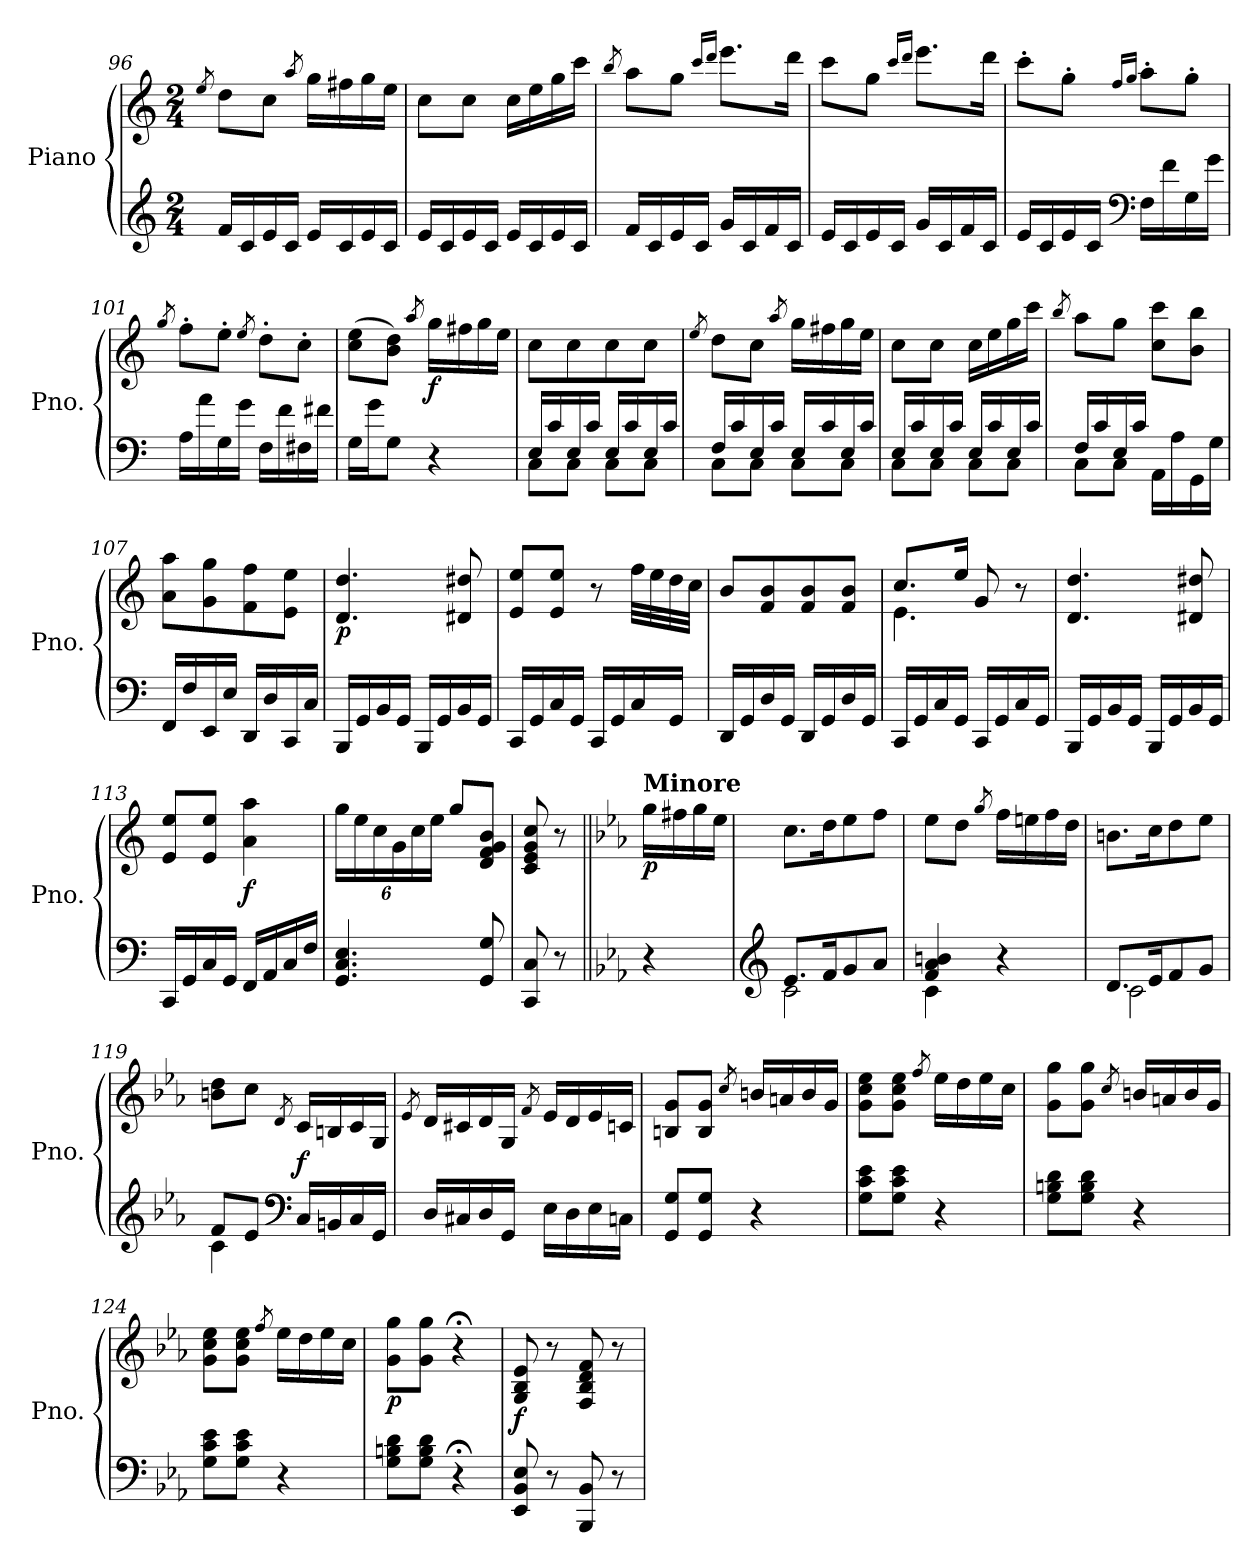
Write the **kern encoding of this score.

**kern	**kern	**dynam
*part1	*part1	*part1
*staff2	*staff1	*staff1/2
*I"Piano	*	*
*I'Pno.	*	*
*clefG2	*clefG2	*
*k[]	*k[]	*
*M2/4	*M2/4	*
=96	=96	=96
.	8qee/	.
16f/LL	8dd\L	.
16c/	.	.
16e/	8cc\J	.
16c/JJ	.	.
.	8qaa/	.
16e/LL	16gg\LL	.
16c/	16ff#X\	.
16e/	16gg\	.
16c/JJ	16ee\JJ	.
=97	=97	=97
16e/LL	8cc\L	.
16c/	.	.
16e/	8cc\J	.
16c/JJ	.	.
16e/LL	16cc\LL	.
16c/	16ee\	.
16e/	16gg\	.
16c/JJ	16ccc\JJ	.
=98	=98	=98
.	8qbb/	.
16f/LL	8aa\L	.
16c/	.	.
16e/	8gg\J	.
16c/JJ	.	.
.	16qccc/LL	.
.	16qddd/JJ	.
16g/LL	8.eee\L	.
16c/	.	.
16f/	.	.
16c/JJ	16ddd\Jk	.
!!LO:LB:g=z
=99	=99	=99
16e/LL	8ccc\L	.
16c/	.	.
16e/	8gg\J	.
16c/JJ	.	.
.	16qccc/LL	.
.	16qddd/JJ	.
16g/LL	8.eee\L	.
16c/	.	.
16f/	.	.
16c/JJ	16ddd\Jk	.
!!LO:PB:g=z
=100	=100	=100
16e/LL	8ccc'\L	.
16c/	.	.
16e/	8gg'\J	.
16c/JJ	.	.
*clefF4	*	*
.	16qff/LL	.
.	16qgg/JJ	.
16F\LL	8aa'\L	.
16f\	.	.
16G\	8gg'\J	.
16g\JJ	.	.
=101	=101	=101
.	8qgg/	.
16A\LL	8ff'\L	.
16a\	.	.
16G\	8ee'\J	.
16g\JJ	.	.
.	8qee/	.
16F\LL	8dd'\L	.
16f\	.	.
16F#X\	8cc'\J	.
16f#X\JJ	.	.
=102	=102	=102
16G\LL	(8cc\ 8ee\L	.
16g\J	.	.
8G\J	8b\ 8dd\J)	.
.	8qaa/	.
!	!	!LO:DY:b
4r	16gg\LL	f
.	16ff#X\	.
.	16gg\	.
.	16ee\JJ	.
=103	=103	=103
*^	*	*
16E/LL	8C\L	8cc\L	.
16c/	.	.	.
16E/	8C\J	8cc\	.
16c/JJ	.	.	.
16E/LL	8C\L	8cc\	.
16c/	.	.	.
16E/	8C\J	8cc\J	.
16c/JJ	.	.	.
!!LO:LB:g=z
=104	=104	=104	=104
.	.	8qee/	.
16F/LL	8C\L	8dd\L	.
16c/	.	.	.
16E/	8C\J	8cc\J	.
16c/JJ	.	.	.
.	.	8qaa/	.
16E/LL	8C\L	16gg\LL	.
16c/	.	16ff#X\	.
16E/	8C\J	16gg\	.
16c/JJ	.	16ee\JJ	.
=105	=105	=105	=105
16E/LL	8C\L	8cc\L	.
16c/	.	.	.
16E/	8C\J	8cc\J	.
16c/JJ	.	.	.
16E/LL	8C\L	16cc\LL	.
16c/	.	16ee\	.
16E/	8C\J	16gg\	.
16c/JJ	.	16ccc\JJ	.
=106	=106	=106	=106
.	.	8qbb/	.
16F/LL	8C\L	8aa\L	.
16c/	.	.	.
16E/	8C\J	8gg\J	.
16c/JJ	.	.	.
16AA\LL	4ryy	8cc\ 8ccc\L	.
16A\	.	.	.
16GG\	.	8b\ 8bb\J	.
16G\JJ	.	.	.
*v	*v	*	*
=107	=107	=107
16FF/LL	8a\ 8aa\L	.
16F/	.	.
16EE/	8g\ 8gg\	.
16E/JJ	.	.
16DD/LL	8f\ 8ff\	.
16D/	.	.
16CC/	8e\ 8ee\J	.
16C/JJ	.	.
=108	=108	=108
!	!	!LO:DY:b
16BBB/LL	4.d/ 4.dd/	p
16GG/	.	.
16BB/	.	.
16GG/JJ	.	.
16BBB/LL	.	.
16GG/	.	.
16BB/	8d#X/ 8dd#X/	.
16GG/JJ	.	.
!!LO:LB:g=z
=109	=109	=109
16CC/LL	8e/ 8ee/L	.
16GG/	.	.
16C/	8e/ 8ee/J	.
16GG/JJ	.	.
16CC/LL	8r	.
16GG/	.	.
16C/	32ff\LLL	.
.	32ee\	.
16GG/JJ	32dd\	.
.	32cc\JJJ	.
=110	=110	=110
16DD/LL	8b/L	.
16GG/	.	.
16D/	8f/ 8b/	.
16GG/JJ	.	.
16DD/LL	8f/ 8b/	.
16GG/	.	.
16D/	8f/ 8b/J	.
16GG/JJ	.	.
!!LO:LB:g=z
=111	=111	=111
*	*^	*
16CC/LL	8.cc/L	4.e\	.
16GG/	.	.	.
16C/	.	.	.
16GG/JJ	16ee/Jk	.	.
16CC/LL	8g/	.	.
16GG/	.	.	.
16C/	8r	8ryy	.
16GG/JJ	.	.	.
*	*v	*v	*
=112	=112	=112
16BBB/LL	4.d/ 4.dd/	.
16GG/	.	.
16BB/	.	.
16GG/JJ	.	.
16BBB/LL	.	.
16GG/	.	.
16BB/	8d#X/ 8dd#X/	.
16GG/JJ	.	.
=113	=113	=113
16CC/LL	8e/ 8ee/L	.
16GG/	.	.
16C/	8e/ 8ee/J	.
16GG/JJ	.	.
!	!	!LO:DY:b
16FF/LL	4a\ 4aa\	f
16AA/	.	.
16C/	.	.
16F/JJ	.	.
=114	=114	=114
*	*Xbrackettup	*
4.GG/ 4.C/ 4.E/	24gg\LL	.
.	24ee\	.
.	24cc\	.
.	24g\	.
.	24cc\	.
.	24ee\JJ	.
.	8gg/L	.
8GG/ 8G/	8d/ 8f/ 8g/ 8b/J	.
=115	=115	=115
8CC/ 8C/	8c/ 8e/ 8g/ 8cc/	.
8r	8r	.
=115X1||	=115X1||	=115X1||
*k[b-e-a-]	*k[b-e-a-]	*
*E-:	*E-:	*
!	!LO:TX:a:B:t=Minore	!
!	!	!LO:DY:b
4r	16gg\LL	p
.	16ff#X\	.
.	16gg\	.
.	16ee-\JJ	.
!!LO:LB:g=z
=116	=116	=116
*clefG2	*	*
*^	*	*
8.e-/L	2c\	8.cc\L	.
16f/K	.	16dd\K	.
8g/	.	8ee-\	.
8a-/J	.	8ff\J	.
!!LO:LB:g=z
=117	=117	=117	=117
4f/ 4a-/ 4bn/	4c\	8ee-\L	.
.	.	8dd\J	.
.	.	8qgg/	.
4r	4ryy	16ff\LL	.
.	.	16een\	.
.	.	16ff\	.
.	.	16dd\JJ	.
=118	=118	=118	=118
8.d/L	2c\	8.bn\L	.
16e-/K	.	16cc\K	.
8f/	.	8dd\	.
8g/J	.	8ee-\J	.
=119	=119	=119	=119
8f/L	4c\	8bn\ 8dd\L	.
8e-/J	.	8cc\J	.
*clefF4	*	*	*
.	.	8qd/	.
!	!	!	!LO:DY:b
16C/LL	4ryy	16c/LL	f
16BBn/	.	16Bn/	.
16C/	.	16c/	.
16GG/JJ	.	16G/JJ	.
*v	*v	*	*
=120	=120	=120
.	8qe-/	.
16D/LL	16d/LL	.
16C#X/	16c#X/	.
16D/	16d/	.
16GG/JJ	16G/JJ	.
.	8qf/	.
16E-\LL	16e-/LL	.
16D\	16d/	.
16E-\	16e-/	.
16Cn\JJ	16cn/JJ	.
=121	=121	=121
8GG/ 8G/L	8Bn/ 8g/L	.
8GG/ 8G/J	8B/ 8g/J	.
.	8qcc/	.
4r	16bn/LL	.
.	16an/	.
.	16b/	.
.	16g/JJ	.
!!LO:PB:g=z
=122	=122	=122
8G\ 8c\ 8e-\L	8g\ 8cc\ 8ee-\L	.
8G\ 8c\ 8e-\J	8g\ 8cc\ 8ee-\J	.
.	8qff/	.
4r	16ee-\LL	.
.	16dd\	.
.	16ee-\	.
.	16cc\JJ	.
!!LO:LB:g=z
=123	=123	=123
8G\ 8Bn\ 8d\L	8g\ 8gg\L	.
8G\ 8B\ 8d\J	8g\ 8gg\J	.
.	8qcc/	.
4r	16bn/LL	.
.	16an/	.
.	16b/	.
.	16g/JJ	.
=124	=124	=124
8G\ 8c\ 8e-\L	8g\ 8cc\ 8ee-\L	.
8G\ 8c\ 8e-\J	8g\ 8cc\ 8ee-\J	.
.	8qff/	.
4r	16ee-\LL	.
.	16dd\	.
.	16ee-\	.
.	16cc\JJ	.
=125	=125	=125
!	!	!LO:DY:b
8G\ 8Bn\ 8d\L	8g\ 8gg\L	p
8G\ 8B\ 8d\J	8g\ 8gg\J	.
4r;<	4r;<	.
=126	=126	=126
!	!	!LO:DY:b
8EE-/ 8BB-/ 8E-/	8G/ 8B-/ 8e-/	f
8r	8r	.
8BBB-/ 8BB-/	8F/ 8B-/ 8d/ 8f/	.
8r	8r	.
=	=	=
*-	*-	*-
